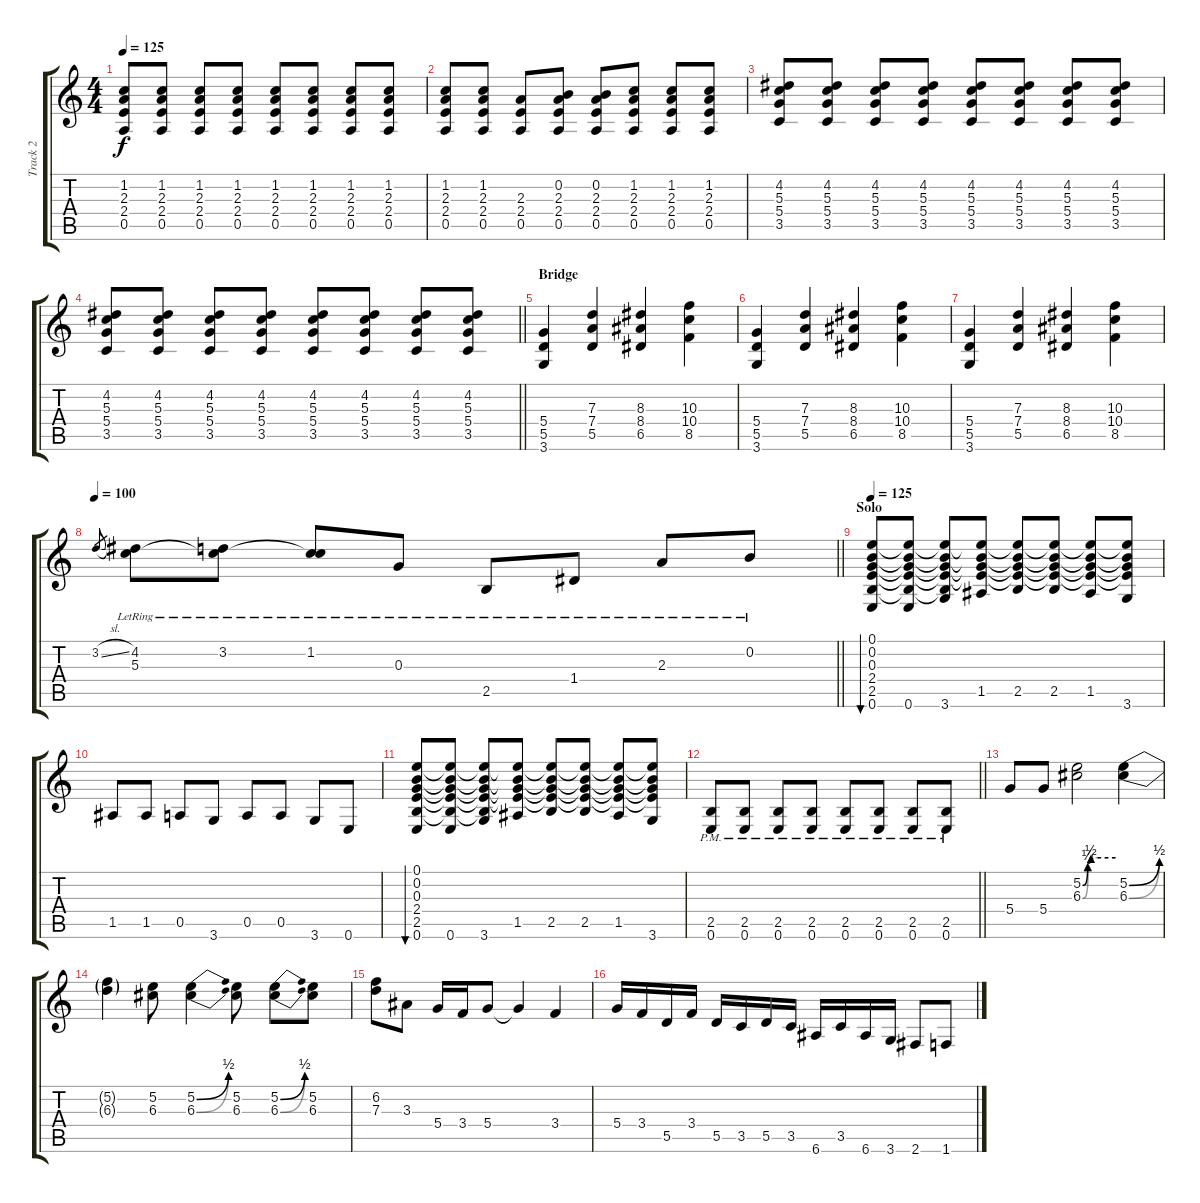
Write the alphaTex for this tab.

\track ("Track 2" "Track 2") {instrument overdrivenguitar}
\staff {score tabs}
\tuning (E4 B3 G3 D3 A2 E2) {hide}
\ts (4 4)
\tempo 125
\clef g2
\ks c
(1.2 2.3 2.4 0.5).8{dy f} (1.2 2.3 2.4 0.5).8 (1.2 2.3 2.4 0.5).8 (1.2 2.3 2.4 0.5).8 (1.2 2.3 2.4 0.5).8 (1.2 2.3 2.4 0.5).8 (1.2 2.3 2.4 0.5).8 (1.2 2.3 2.4 0.5).8 |
(1.2 2.3 2.4 0.5).8 (1.2 2.3 2.4 0.5).8 (2.3 2.4 0.5).8 (0.2 2.3 2.4 0.5).8 (0.2 2.3 2.4 0.5).8 (1.2 2.3 2.4 0.5).8 (1.2 2.3 2.4 0.5).8 (1.2 2.3 2.4 0.5).8 |
(4.2 5.3 5.4 3.5).8 (4.2 5.3 5.4 3.5).8 (4.2 5.3 5.4 3.5).8 (4.2 5.3 5.4 3.5).8 (4.2 5.3 5.4 3.5).8 (4.2 5.3 5.4 3.5).8 (4.2 5.3 5.4 3.5).8 (4.2 5.3 5.4 3.5).8 |
\barLineRight lightlight
(4.2 5.3 5.4 3.5).8 (4.2 5.3 5.4 3.5).8 (4.2 5.3 5.4 3.5).8 (4.2 5.3 5.4 3.5).8 (4.2 5.3 5.4 3.5).8 (4.2 5.3 5.4 3.5).8 (4.2 5.3 5.4 3.5).8 (4.2 5.3 5.4 3.5).8 |
\section ("" "Bridge")
(5.4 5.5 3.6).4 (7.3 7.4 5.5).4 (8.3 8.4 6.5).4 (10.3 10.4 8.5).4 |
(5.4 5.5 3.6).4 (7.3 7.4 5.5).4 (8.3 8.4 6.5).4 (10.3 10.4 8.5).4 |
(5.4 5.5 3.6).4 (7.3 7.4 5.5).4 (8.3 8.4 6.5).4 (10.3 10.4 8.5).4 |
\tempo 100
\barLineRight lightlight
3.2{sl}.8{gr} (4.2{lr} 5.3).8 (3.2{lr} 5.3{t}).8 (1.2{lr} 5.3{t}).8 0.3{lr}.8 2.5{lr}.8 1.4{lr}.8 2.3{lr}.8 0.2{lr}.8 |
\section ("" "Solo")
\tempo 125
(0.1 0.2 0.3 2.4 2.5 0.6).8{bu 240} (0.1{t} 0.2{t} 0.3{t} 2.4{t} 2.5{t} 0.6).8 (0.1{t} 0.2{t} 0.3{t} 2.4{t} 2.5{t} 3.6).8 (0.1{t} 0.2{t} 0.3{t} 2.4{t} 1.5).8 (0.1{t} 0.2{t} 0.3{t} 2.4{t} 2.5).8 (0.1{t} 0.2{t} 0.3{t} 2.4{t} 2.5).8 (0.1{t} 0.2{t} 0.3{t} 2.4{t} 1.5).8 (0.1{t} 0.2{t} 0.3{t} 2.4{t} 3.6).8 |
1.5.8 1.5.8 0.5.8 3.6.8 0.5.8 0.5.8 3.6.8 0.6.8 |
(0.1 0.2 0.3 2.4 2.5 0.6).8{bu 240} (0.1{t} 0.2{t} 0.3{t} 2.4{t} 2.5{t} 0.6).8 (0.1{t} 0.2{t} 0.3{t} 2.4{t} 2.5{t} 3.6).8 (0.1{t} 0.2{t} 0.3{t} 2.4{t} 1.5).8 (0.1{t} 0.2{t} 0.3{t} 2.4{t} 2.5).8 (0.1{t} 0.2{t} 0.3{t} 2.4{t} 2.5).8 (0.1{t} 0.2{t} 0.3{t} 2.4{t} 1.5).8 (0.1{t} 0.2{t} 0.3{t} 2.4{t} 3.6).8 |
\barLineRight lightlight
(2.5{pm} 0.6{pm}).8 (2.5{pm} 0.6{pm}).8 (2.5{pm} 0.6{pm}).8 (2.5{pm} 0.6{pm}).8 (2.5{pm} 0.6{pm}).8 (2.5{pm} 0.6{pm}).8 (2.5{pm} 0.6{pm}).8 (2.5{pm} 0.6{pm}).8 |
5.4.8 5.4.8 (5.2{be (custom 0 0 9 1 15 2 60 2)} 6.3{be (custom 0 0 10 1 15 2 30 2 60 2)}).2 (5.2{be (bend 0 0 60 2)} 6.3{be (bend 0 0 60 2)}).4 |
(5.2{t} 6.3{t}).4 (5.2 6.3).8 (5.2{be (bend 0 0 60 2)} 6.3{be (bend 0 0 60 2)}).4 (5.2 6.3).8 (5.2{be (bend 0 0 60 2)} 6.3{be (bend 0 0 60 2)}).8 (5.2 6.3).8 |
(6.2 7.3).8 3.3.8 5.4.16 3.4.16 5.4.8 5.4{t}.4 3.4.4 |
5.4.16 3.4.16 5.5.16 3.4.16 5.5.16 3.5.16 5.5.16 3.5.16 6.6.16 3.5.16 6.6.16 3.6.16 2.6.8 1.6.8
